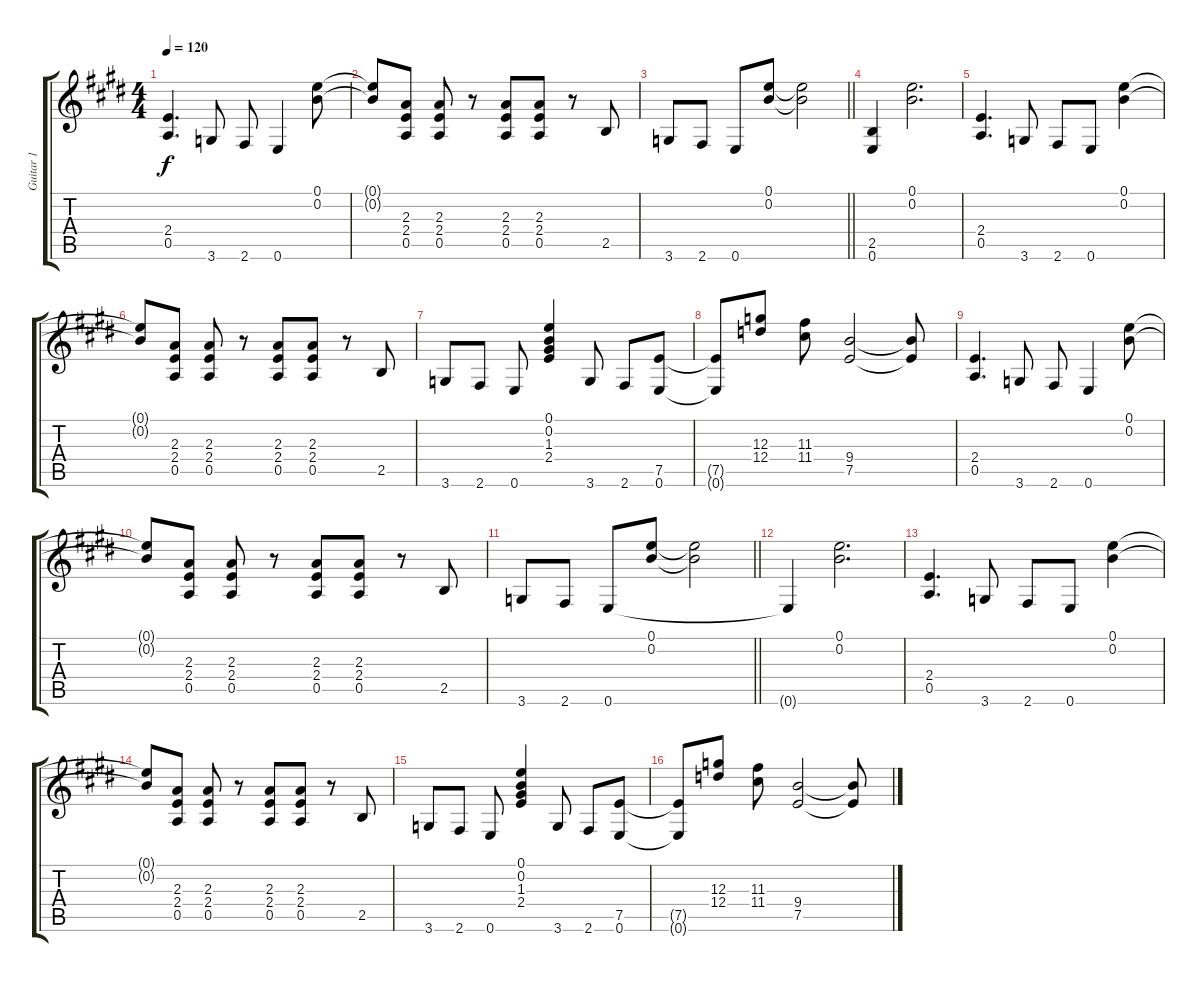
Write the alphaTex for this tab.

\track ("Guitar 1" "Guitar 1") {instrument distortionguitar}
\staff {score tabs}
\tuning (E4 B3 G3 D3 A2 E2) {hide}
\ts (4 4)
\tempo 120
\clef g2
\ks e
(2.4 0.5).4{d dy f} 3.6.8 2.6.8 0.6.4 (0.1 0.2).8 |
(0.1{t} 0.2{t}).8 (2.3 2.4 0.5).8 (2.3 2.4 0.5).8 r.8 (2.3 2.4 0.5).8 (2.3 2.4 0.5).8 r.8 2.5.8 |
\barLineRight lightlight
3.6.8 2.6.8 0.6.8 (0.1 0.2).8 (0.1{t} 0.2{t}).2 |
(2.5 0.6).4 (0.1 0.2).2{d} |
(2.4 0.5).4{d volume 8} 3.6.8 2.6.8 0.6.8 (0.1 0.2).4 |
(0.1{t} 0.2{t}).8 (2.3 2.4 0.5).8 (2.3 2.4 0.5).8 r.8 (2.3 2.4 0.5).8 (2.3 2.4 0.5).8 r.8 2.5.8 |
3.6.8 2.6.8 0.6.8 (0.1 0.2 1.3 2.4).4 3.6.8 2.6.8 (7.5 0.6).8 |
(7.5{t} 0.6{t}).8 (12.3 12.4).8 (11.3 11.4).8 (9.4 7.5).2 (9.4{t} 7.5{t}).8 |
(2.4 0.5).4{d} 3.6.8{volume 8} 2.6.8 0.6.4 (0.1 0.2).8 |
(0.1{t} 0.2{t}).8 (2.3 2.4 0.5).8 (2.3 2.4 0.5).8 r.8 (2.3 2.4 0.5).8 (2.3 2.4 0.5).8 r.8 2.5.8 |
\barLineRight lightlight
3.6.8 2.6.8 0.6.8 (0.1 0.2).8 (0.1{t} 0.2{t}).2 |
0.6{t}.4 (0.1 0.2).2{d} |
(2.4 0.5).4{d} 3.6.8 2.6.8 0.6.8 (0.1 0.2).4 |
(0.1{t} 0.2{t}).8 (2.3 2.4 0.5).8{volume 5} (2.3 2.4 0.5).8 r.8 (2.3 2.4 0.5).8 (2.3 2.4 0.5).8 r.8 2.5.8 |
3.6.8 2.6.8 0.6.8 (0.1 0.2 1.3 2.4).4 3.6.8 2.6.8 (7.5 0.6).8 |
(7.5{t} 0.6{t}).8 (12.3 12.4).8 (11.3 11.4).8 (9.4 7.5).2 (9.4{t} 7.5{t}).8
